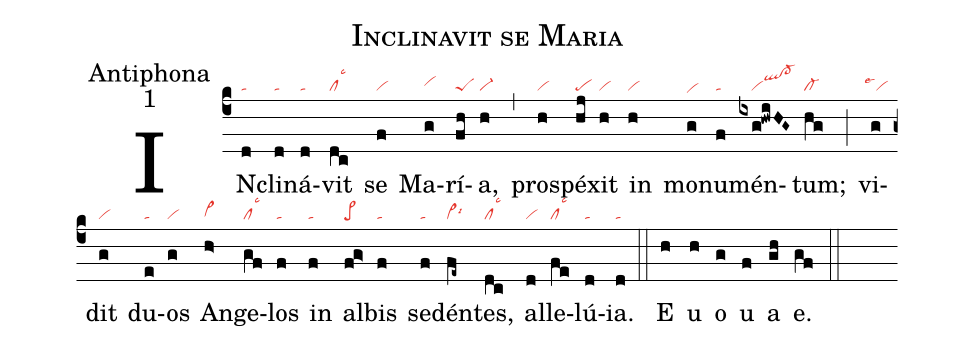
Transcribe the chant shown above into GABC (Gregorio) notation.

name:Inclinavit se Maria;
office-part:Antiphona;
mode:1;
nabc-lines:1;
%%
(c4) IN(d|ta)cli(d|ta)ná(d|ta)vit(dc|cllsc3) se(f|vi) Ma(g|vihh)rí(fh|peS)a,(h|vi-) (,) pro(h|vi)spé(hj|pe)xit(h|vi) in(h|vi) mo(g|vihe)nu(f|ta)mén(ixg!hwiHG~|////viqlhj!cl->hj)tum;(hg|cl-) (;) vi(g|``vilse1)dit(g|vi) du(e|ta)os(g|vi) An(h>|vi>hg)ge(gf|cllsc3)los(f|ta) in(f|ta) al(fg>|pe>)bis(f|ta) se(f|ta)dén(fe~|vi>lsi6)tes,(dc|cllsc3) al(d|vi)le(fe|cllsc3)lú(d|ta)ia.(d|ta) (::)
<eu>E(h) u(h) o(g) u(f) a(gh) e.(gf) </eu>(::)
